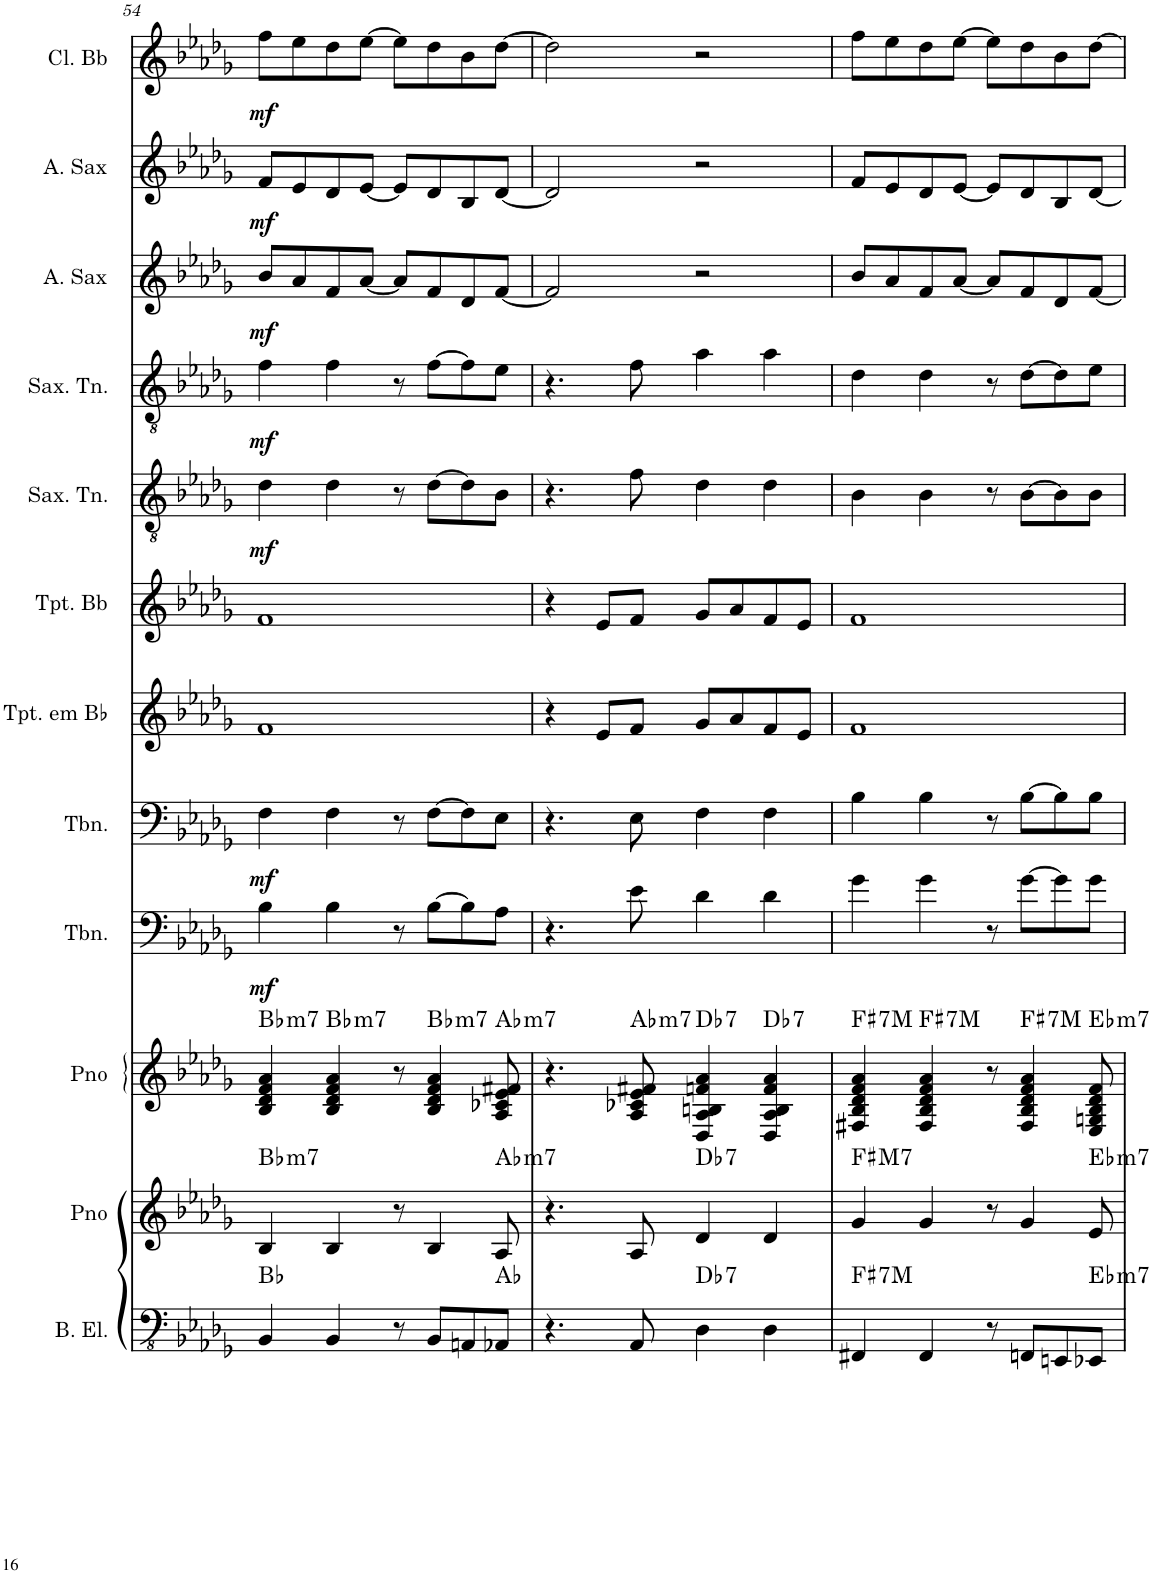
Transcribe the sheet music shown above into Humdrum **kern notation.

**kern	**harte	**kern	**kern	**harte	**kern	**dynam	**kern	**dynam	**kern	**kern	**kern	**dynam	**kern	**dynam	**kern	**dynam	**kern	**dynam	**kern	**dynam
*part12	*part12	*part11	*part10	*part10	*part9	*part9	*part8	*part8	*part7	*part6	*part5	*part5	*part4	*part4	*part3	*part3	*part2	*part2	*part1	*part1
*staff12	*	*staff11	*staff10	*	*staff9	*staff9	*staff8	*staff8	*staff7	*staff6	*staff5	*staff5	*staff4	*staff4	*staff3	*staff3	*staff2	*staff2	*staff1	*staff1
*I"Baixo elétrico	*	*I"Piano	*I"Piano	*	*I"Trombone	*	*I"Trombone	*	*I"Trompete em Bb	*I"Trompete Bb	*I"Saxofone Tenor	*	*I"Saxofone Tenor	*	*I"Saxofone Alto	*	*I"Saxofone Alto	*	*I"Clarineta Bb	*
*I'B. El.	*	*I'Pno	*I'Pno	*	*I'Tbn.	*	*I'Tbn.	*	*I'Tpt. em Bb	*I'Tpt. Bb	*I'Sax. Tn.	*	*I'Sax. Tn.	*	*	*	*	*	*I'Cl. Bb	*
!!LO:PB:g=z
*clefFv4	*	*clefG2	*clefG2	*	*clefF4	*	*clefF4	*	*clefG2	*clefG2	*clefGv2	*	*clefGv2	*	*clefG2	*	*clefG2	*	*clefG2	*
*	*	*	*	*	*	*	*	*	*ITrd1c2	*ITrd1c2	*ITrd8c14	*	*ITrd8c14	*	*ITrd5c9	*	*ITrd5c9	*	*ITrd1c2	*
*k[b-e-a-d-g-]	*	*k[b-e-a-d-g-]	*k[b-e-a-d-g-]	*	*k[b-e-a-d-g-]	*	*k[b-e-a-d-g-]	*	*k[b-e-a-d-g-]	*k[b-e-a-d-g-]	*k[b-e-a-d-g-]	*	*k[b-e-a-d-g-]	*	*k[b-e-a-d-g-]	*	*k[b-e-a-d-g-]	*	*k[b-e-a-d-g-]	*
*M4/4	*	*M4/4	*M4/4	*	*M4/4	*	*M4/4	*	*M4/4	*M4/4	*M4/4	*	*M4/4	*	*M4/4	*	*M4/4	*	*M4/4	*
=54	=54	=54	=54	=54	=54	=54	=54	=54	=54	=54	=54	=54	=54	=54	=54	=54	=54	=54	=54	=54
!	!	!	!	!LO:H:kt=m7	!	!LO:DY:b	!	!LO:DY:b	!	!	!	!LO:DY:b	!	!LO:DY:b	!	!LO:DY:b	!	!LO:DY:b	!	!LO:DY:b
4BBB-/	Bb:maj	4B-/	4B-/ 4d-/ 4f/ 4a-/	Bb:min7	4B-\	mf	4F\	mf	1f	1f	4d-\	mf	4f\	mf	8b-/L	mf	8f/L	mf	8ff\L	mf
.	.	.	.	.	.	.	.	.	.	.	.	.	.	.	8a-/	.	8e-/	.	8ee-\	.
!	!	!	!	!LO:H:kt=m7	!	!	!	!	!	!	!	!	!	!	!	!	!	!	!	!
4BBB-/	.	4B-/	4B-/ 4d-/ 4f/ 4a-/	Bb:min7	4B-\	.	4F\	.	.	.	4d-\	.	4f\	.	8f/	.	8d-/	.	8dd-\	.
.	.	.	.	.	.	.	.	.	.	.	.	.	.	.	[8a-/J	.	[8e-/J	.	[8ee-\J	.
8r	.	8r	8r	.	8r	.	8r	.	.	.	8r	.	8r	.	8a-/L]	.	8e-/L]	.	8ee-\L]	.
!	!	!	!	!LO:H:kt=m7	!	!	!	!	!	!	!	!	!	!	!	!	!	!	!	!
8BBB-/L	.	4B-/	4B-/ 4d-/ 4f/ 4a-/	Bb:min7	[8B-\L	.	[8F\L	.	.	.	[8d-\L	.	[8f\L	.	8f/	.	8d-/	.	8dd-\	.
8AAAn/	.	.	.	.	8B-\]	.	8F\]	.	.	.	8d-\]	.	8f\]	.	8d-/	.	8B-/	.	8b-\	.
!	!	!	!	!LO:H:kt=m7	!	!	!	!	!	!	!	!	!	!	!	!	!	!	!	!
8AAA-X/J	Ab:maj	8A-/	8A-/ 8c-X/ 8e-/ 8f#X/	Ab:min7	8A-\J	.	8E-\J	.	.	.	8B-\J	.	8e-\J	.	[8f/J	.	[8d-/J	.	[8dd-\J	.
=55	=55	=55	=55	=55	=55	=55	=55	=55	=55	=55	=55	=55	=55	=55	=55	=55	=55	=55	=55	=55
4.r	.	4.r	4.r	.	4.r	.	4.r	.	4r	4r	4.r	.	4.r	.	2f/]	.	2d-/]	.	2dd-\]	.
.	.	.	.	.	.	.	.	.	8e-/L	8e-/L	.	.	.	.	.	.	.	.	.	.
!	!	!	!	!LO:H:kt=m7	!	!	!	!	!	!	!	!	!	!	!	!	!	!	!	!
8AAA-/	.	8A-/	8A-/ 8c-X/ 8e-/ 8f#X/	Ab:min7	8e-\	.	8E-\	.	8f/J	8f/J	8f\	.	8f\	.	.	.	.	.	.	.
!	!LO:H:kt=7	!	!	!LO:H:kt=7	!	!	!	!	!	!	!	!	!	!	!	!	!	!	!	!
4DD-\	Db:7	4d-/	4D-/ 4A-/ 4Bn/ 4fn/ 4a-/	Db:7	4d-\	.	4F\	.	8g-/L	8g-/L	4d-\	.	4a-\	.	2r	.	2r	.	2r	.
.	.	.	.	.	.	.	.	.	8a-/	8a-/	.	.	.	.	.	.	.	.	.	.
!	!	!	!	!LO:H:kt=7	!	!	!	!	!	!	!	!	!	!	!	!	!	!	!	!
4DD-\	.	4d-/	4D-/ 4A-/ 4B/ 4f/ 4a-/	Db:7	4d-\	.	4F\	.	8f/	8f/	4d-\	.	4a-\	.	.	.	.	.	.	.
.	.	.	.	.	.	.	.	.	8e-/J	8e-/J	.	.	.	.	.	.	.	.	.	.
=56	=56	=56	=56	=56	=56	=56	=56	=56	=56	=56	=56	=56	=56	=56	=56	=56	=56	=56	=56	=56
!	!LO:H:kt=7	!	!	!LO:H:kt=7	!	!	!	!	!	!	!	!	!	!	!	!	!	!	!	!
4FFF#X/	F#:7	4g-/	4F#X/ 4B-/ 4d-/ 4f/ 4a-/	F#:7	4g-\	.	4B-\	.	1f	1f	4B-\	.	4d-\	.	8b-/L	.	8f/L	.	8ff\L	.
.	.	.	.	.	.	.	.	.	.	.	.	.	.	.	8a-/	.	8e-/	.	8ee-\	.
!	!	!	!	!LO:H:kt=7	!	!	!	!	!	!	!	!	!	!	!	!	!	!	!	!
4FFF#/	.	4g-/	4F#/ 4B-/ 4d-/ 4f/ 4a-/	F#:7	4g-\	.	4B-\	.	.	.	4B-\	.	4d-\	.	8f/	.	8d-/	.	8dd-\	.
.	.	.	.	.	.	.	.	.	.	.	.	.	.	.	[8a-/J	.	[8e-/J	.	[8ee-\J	.
8r	.	8r	8r	.	8r	.	8r	.	.	.	8r	.	8r	.	8a-/L]	.	8e-/L]	.	8ee-\L]	.
!	!	!	!	!LO:H:kt=7	!	!	!	!	!	!	!	!	!	!	!	!	!	!	!	!
8FFFn/L	.	4g-/	4F#/ 4B-/ 4d-/ 4f/ 4a-/	F#:7	[8g-\L	.	[8B-\L	.	.	.	[8B-\L	.	[8d-\L	.	8f/	.	8d-/	.	8dd-\	.
8EEEn/	.	.	.	.	8g-\]	.	8B-\]	.	.	.	8B-\]	.	8d-\]	.	8d-/	.	8B-/	.	8b-\	.
!	!LO:H:kt=m7	!	!	!LO:H:kt=m7	!	!	!	!	!	!	!	!	!	!	!	!	!	!	!	!
8EEE-X/J	Eb:min7	8e-/	8E-/ 8Gn/ 8B-/ 8d-/ 8f/	Eb:min7	8g-\J	.	8B-\J	.	.	.	8B-\J	.	8e-\J	.	[8f/J	.	[8d-/J	.	[8dd-\J	.
=	=	=	=	=	=	=	=	=	=	=	=	=	=	=	=	=	=	=	=	=
*-	*-	*-	*-	*-	*-	*-	*-	*-	*-	*-	*-	*-	*-	*-	*-	*-	*-	*-	*-	*-
